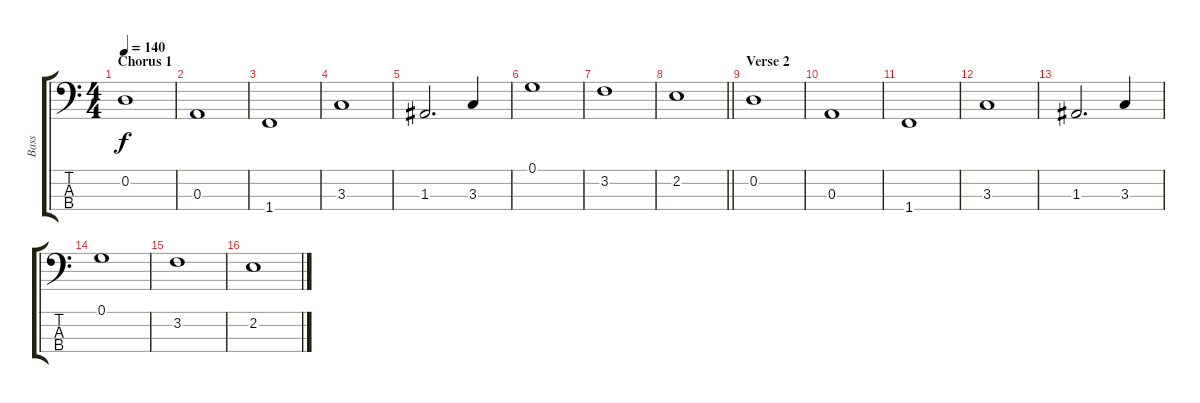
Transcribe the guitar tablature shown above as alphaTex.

\track ("Bass" "Bass") {instrument electricbassfinger}
\staff {score tabs}
\tuning (G2 D2 A1 E1) {hide}
\ts (4 4)
\section ("" "Chorus 1")
\tempo 140
\clef f4
\ks c
0.2.1{dy f} |
0.3.1 |
1.4.1 |
3.3.1 |
1.3.2{d} 3.3.4 |
0.1.1 |
3.2.1 |
\barLineRight lightlight
2.2.1 |
\section ("" "Verse 2")
0.2.1 |
0.3.1 |
1.4.1 |
3.3.1 |
1.3.2{d} 3.3.4 |
0.1.1 |
3.2.1 |
2.2.1
